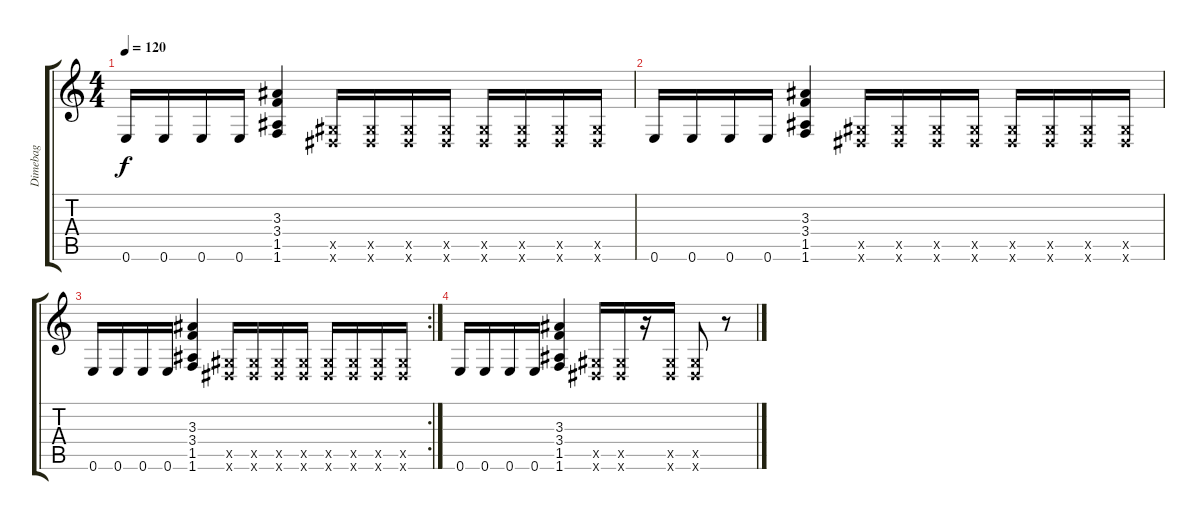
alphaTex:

\track ("Dimebag" "Dimebag") {instrument distortionguitar}
\staff {score tabs}
\tuning (E4 B3 G3 D3 A2 E2) {hide}
\ts (4 4)
\tempo 120
\clef g2
\ks c
0.6.16{dy f} 0.6.16 0.6.16 0.6.16 (3.3 3.4 1.5 1.6).4 (-1.5{x} -1.6{x}).16 (-1.5{x} -1.6{x}).16 (-1.5{x} -1.6{x}).16 (-1.5{x} -1.6{x}).16 (-1.5{x} -1.6{x}).16 (-1.5{x} -1.6{x}).16 (-1.5{x} -1.6{x}).16 (-1.5{x} -1.6{x}).16 |
0.6.16 0.6.16 0.6.16 0.6.16 (3.3 3.4 1.5 1.6).4 (-1.5{x} -1.6{x}).16 (-1.5{x} -1.6{x}).16 (-1.5{x} -1.6{x}).16 (-1.5{x} -1.6{x}).16 (-1.5{x} -1.6{x}).16 (-1.5{x} -1.6{x}).16 (-1.5{x} -1.6{x}).16 (-1.5{x} -1.6{x}).16 |
\rc 2
0.6.16 0.6.16 0.6.16 0.6.16 (3.3 3.4 1.5 1.6).4 (-1.5{x} -1.6{x}).16 (-1.5{x} -1.6{x}).16 (-1.5{x} -1.6{x}).16 (-1.5{x} -1.6{x}).16 (-1.5{x} -1.6{x}).16 (-1.5{x} -1.6{x}).16 (-1.5{x} -1.6{x}).16 (-1.5{x} -1.6{x}).16 |
0.6.16 0.6.16 0.6.16 0.6.16 (3.3 3.4 1.5 1.6).4 (-1.5{x} -1.6{x}).16 (-1.5{x} -1.6{x}).16 r.16 (-1.5{x} -1.6{x}).16 (-1.5{x} -1.6{x}).8 r.8
